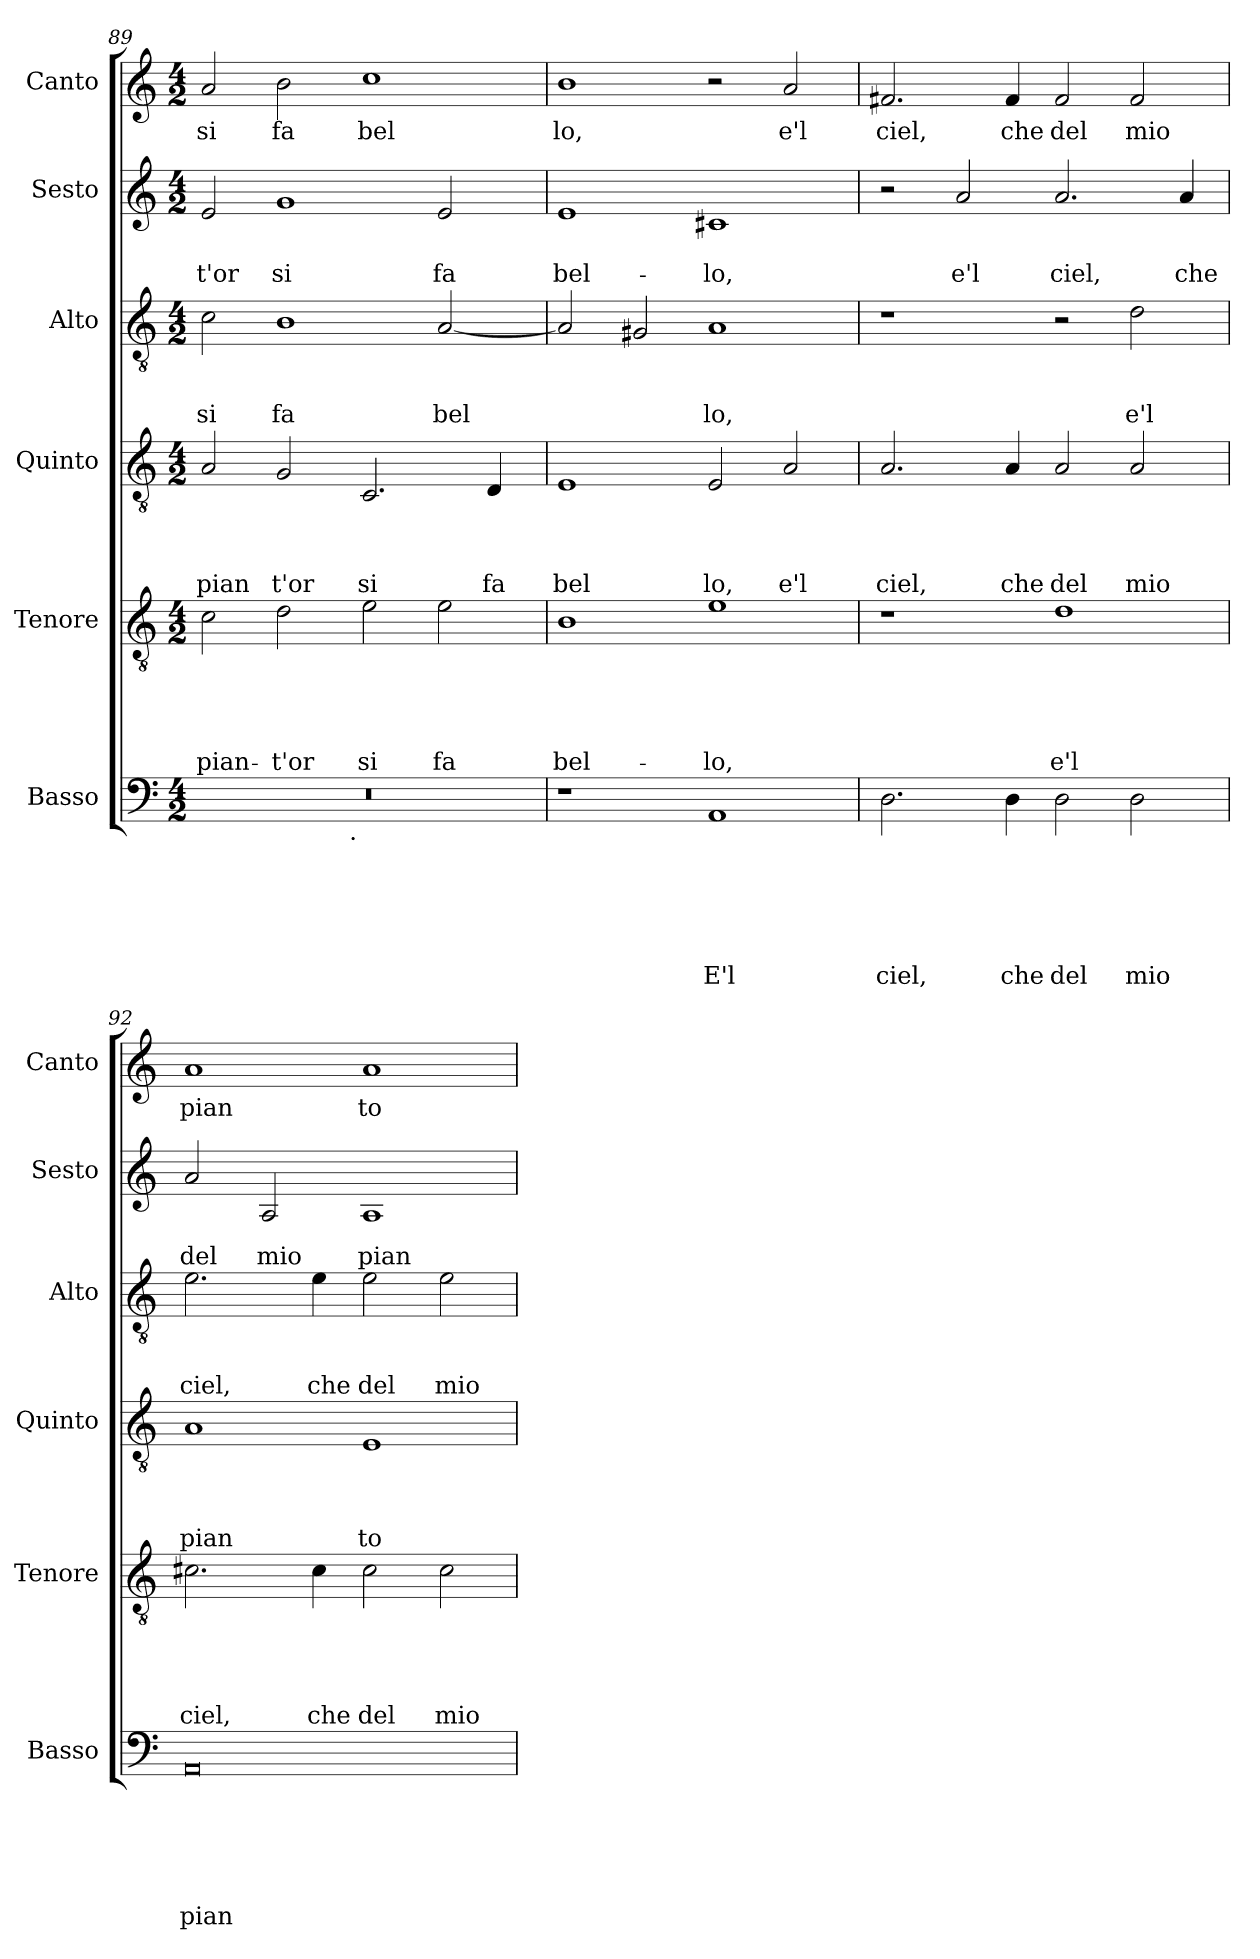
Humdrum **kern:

**kern	**text	**text	**text	**text	**text	**text	**kern	**text	**text	**text	**text	**text	**kern	**text	**text	**text	**text	**kern	**text	**text	**text	**kern	**text	**text	**kern	**text
*part6	*part6	*part6	*part6	*part6	*part6	*part6	*part5	*part5	*part5	*part5	*part5	*part5	*part4	*part4	*part4	*part4	*part4	*part3	*part3	*part3	*part3	*part2	*part2	*part2	*part1	*part1
*staff6	*staff6	*staff6	*staff6	*staff6	*staff6	*staff6	*staff5	*staff5	*staff5	*staff5	*staff5	*staff5	*staff4	*staff4	*staff4	*staff4	*staff4	*staff3	*staff3	*staff3	*staff3	*staff2	*staff2	*staff2	*staff1	*staff1
*I"Basso	*	*	*	*	*	*	*I"Tenore	*	*	*	*	*	*I"Quinto	*	*	*	*	*I"Alto	*	*	*	*I"Sesto	*	*	*I"Canto	*
*I'Basso	*	*	*	*	*	*	*I'Tenore	*	*	*	*	*	*I'Quinto	*	*	*	*	*I'Alto	*	*	*	*I'Sesto	*	*	*I'Canto	*
*clefF4	*	*	*	*	*	*	*clefGv2	*	*	*	*	*	*clefGv2	*	*	*	*	*clefGv2	*	*	*	*clefG2	*	*	*clefG2	*
*k[]	*	*	*	*	*	*	*k[]	*	*	*	*	*	*k[]	*	*	*	*	*k[]	*	*	*	*k[]	*	*	*k[]	*
*C:	*	*	*	*	*	*	*C:	*	*	*	*	*	*C:	*	*	*	*	*C:	*	*	*	*C:	*	*	*C:	*
*M4/2	*	*	*	*	*	*	*M4/2	*	*	*	*	*	*M4/2	*	*	*	*	*M4/2	*	*	*	*M4/2	*	*	*M4/2	*
=89	=89	=89	=89	=89	=89	=89	=89	=89	=89	=89	=89	=89	=89	=89	=89	=89	=89	=89	=89	=89	=89	=89	=89	=89	=89	=89
!	!	!	!	!	!	!	!	!	!	!	!	!LO:LY:b	!	!	!	!	!LO:LY:b	!	!	!	!LO:LY:b	!	!	!LO:LY:b	!	!LO:LY:b
*^	*	*	*	*	*	*	*	*	*	*	*	*	*	*	*	*	*	*	*	*	*	*	*	*	*	*
0r	2ryy	.	.	.	.	.	.	2c\	.	.	.	.	pian-	2A/	.	.	.	pian	2c\	.	.	si	2e/	.	-t'or	2a/	si
!	!	!	!	!	!	!	!	!	!	!	!	!	!LO:LY:b	!	!	!	!	!LO:LY:b	!	!	!	!LO:LY:b	!	!	!LO:LY:b	!	!LO:LY:b
.	4...ryy	.	.	.	.	.	.	2d\	.	.	.	.	-t'or	2G/	.	.	.	t'or	1B	.	.	fa	1g	.	si	2b\	fa
!	!LO:TX:b:t=.	!	!	!	!	!	!	!	!	!	!	!	!	!	!	!	!	!	!	!	!	!	!	!	!	!	!
.	1ryy	.	.	.	.	.	.	.	.	.	.	.	.	.	.	.	.	.	.	.	.	.	.	.	.	.	.
!	!	!	!	!	!	!	!	!	!	!	!	!	!LO:LY:b	!	!	!	!	!LO:LY:b	!	!	!	!	!	!	!	!	!LO:LY:b
.	.	.	.	.	.	.	.	2e\	.	.	.	.	si	2.C/	.	.	.	si	.	.	.	.	.	.	.	1cc	bel
!	!	!	!	!	!	!	!	!	!	!	!	!	!LO:LY:b	!	!	!	!	!	!	!	!	!LO:LY:b	!	!	!LO:LY:b	!	!
.	.	.	.	.	.	.	.	2e\	.	.	.	.	fa	.	.	.	.	.	[<2A/	.	.	bel	2e/	.	fa	.	.
!	!	!	!	!	!	!	!	!	!	!	!	!	!	!	!	!	!	!LO:LY:b	!	!	!	!	!	!	!	!	!
.	.	.	.	.	.	.	.	.	.	.	.	.	.	4D/	.	.	.	fa	.	.	.	.	.	.	.	.	.
.	32ryy	.	.	.	.	.	.	.	.	.	.	.	.	.	.	.	.	.	.	.	.	.	.	.	.	.	.
=90	=90	=90	=90	=90	=90	=90	=90	=90	=90	=90	=90	=90	=90	=90	=90	=90	=90	=90	=90	=90	=90	=90	=90	=90	=90	=90	=90
!	!	!	!	!	!	!	!	!	!	!	!	!	!LO:LY:b	!	!	!	!	!LO:LY:b	!	!	!	!	!	!	!LO:LY:b	!	!LO:LY:b
*v	*v	*	*	*	*	*	*	*	*	*	*	*	*	*	*	*	*	*	*	*	*	*	*	*	*	*	*
1r	.	.	.	.	.	.	1B	.	.	.	.	bel-	1E	.	.	.	bel	2A/]	.	.	.	1e	.	bel-	1b	lo,
.	.	.	.	.	.	.	.	.	.	.	.	.	.	.	.	.	.	2G#/	.	.	.	.	.	.	.	.
!	!	!	!	!	!	!LO:LY:b	!	!	!	!	!	!LO:LY:b	!	!	!	!	!LO:LY:b	!	!	!	!LO:LY:b	!	!	!LO:LY:b	!	!
1AA	.	.	.	.	.	E'l	1e	.	.	.	.	-lo,	2E/	.	.	.	lo,	1A	.	.	lo,	1c#X	.	-lo,	2r	.
!	!	!	!	!	!	!	!	!	!	!	!	!	!	!	!	!	!LO:LY:b	!	!	!	!	!	!	!	!	!LO:LY:b
.	.	.	.	.	.	.	.	.	.	.	.	.	2A/	.	.	.	e'l	.	.	.	.	.	.	.	2a/	e'l
=91	=91	=91	=91	=91	=91	=91	=91	=91	=91	=91	=91	=91	=91	=91	=91	=91	=91	=91	=91	=91	=91	=91	=91	=91	=91	=91
!	!	!	!	!	!	!LO:LY:b	!	!	!	!	!	!	!	!	!	!	!LO:LY:b	!	!	!	!	!	!	!	!	!LO:LY:b
2.D\	.	.	.	.	.	ciel,	1r	.	.	.	.	.	2.A/	.	.	.	ciel,	1r	.	.	.	2r	.	.	2.f#X/	ciel,
!	!	!	!	!	!	!	!	!	!	!	!	!	!	!	!	!	!	!	!	!	!	!	!	!LO:LY:b	!	!
.	.	.	.	.	.	.	.	.	.	.	.	.	.	.	.	.	.	.	.	.	.	2a/	.	e'l	.	.
!	!	!	!	!	!	!LO:LY:b	!	!	!	!	!	!	!	!	!	!	!LO:LY:b	!	!	!	!	!	!	!	!	!LO:LY:b
4D\	.	.	.	.	.	che	.	.	.	.	.	.	4A/	.	.	.	che	.	.	.	.	.	.	.	4f#/	che
!	!	!	!	!	!	!LO:LY:b	!	!	!	!	!	!LO:LY:b	!	!	!	!	!LO:LY:b	!	!	!	!	!	!	!LO:LY:b	!	!LO:LY:b
2D\	.	.	.	.	.	del	1d	.	.	.	.	e'l	2A/	.	.	.	del	2r	.	.	.	2.a/	.	ciel,	2f#/	del
!	!	!	!	!	!	!LO:LY:b	!	!	!	!	!	!	!	!	!	!	!LO:LY:b	!	!	!	!LO:LY:b	!	!	!	!	!LO:LY:b
2D\	.	.	.	.	.	mio	.	.	.	.	.	.	2A/	.	.	.	mio	2d\	.	.	e'l	.	.	.	2f#/	mio
!	!	!	!	!	!	!	!	!	!	!	!	!	!	!	!	!	!	!	!	!	!	!	!	!LO:LY:b	!	!
.	.	.	.	.	.	.	.	.	.	.	.	.	.	.	.	.	.	.	.	.	.	4a/	.	che	.	.
=92	=92	=92	=92	=92	=92	=92	=92	=92	=92	=92	=92	=92	=92	=92	=92	=92	=92	=92	=92	=92	=92	=92	=92	=92	=92	=92
!	!	!	!	!	!	!LO:LY:b	!	!	!	!	!	!LO:LY:b	!	!	!	!	!LO:LY:b	!	!	!	!LO:LY:b	!	!	!LO:LY:b	!	!LO:LY:b
0AA	.	.	.	.	.	pian-	2.c#X\	.	.	.	.	ciel,	1A	.	.	.	pian	2.e\	.	.	ciel,	2a/	.	del	1a	pian
!	!	!	!	!	!	!	!	!	!	!	!	!	!	!	!	!	!	!	!	!	!	!	!	!LO:LY:b	!	!
.	.	.	.	.	.	.	.	.	.	.	.	.	.	.	.	.	.	.	.	.	.	2A/	.	mio	.	.
!	!	!	!	!	!	!	!	!	!	!	!	!LO:LY:b	!	!	!	!	!	!	!	!	!LO:LY:b	!	!	!	!	!
.	.	.	.	.	.	.	4c#\	.	.	.	.	che	.	.	.	.	.	4e\	.	.	che	.	.	.	.	.
!	!	!	!	!	!	!	!	!	!	!	!	!LO:LY:b	!	!	!	!	!LO:LY:b	!	!	!	!LO:LY:b	!	!	!LO:LY:b	!	!LO:LY:b
.	.	.	.	.	.	.	2c#\	.	.	.	.	del	1E	.	.	.	to	2e\	.	.	del	1A	.	pian-	1a	to
!	!	!	!	!	!	!	!	!	!	!	!	!LO:LY:b	!	!	!	!	!	!	!	!	!LO:LY:b	!	!	!	!	!
.	.	.	.	.	.	.	2c#\	.	.	.	.	mio	.	.	.	.	.	2e\	.	.	mio	.	.	.	.	.
=	=	=	=	=	=	=	=	=	=	=	=	=	=	=	=	=	=	=	=	=	=	=	=	=	=	=
*-	*-	*-	*-	*-	*-	*-	*-	*-	*-	*-	*-	*-	*-	*-	*-	*-	*-	*-	*-	*-	*-	*-	*-	*-	*-	*-
